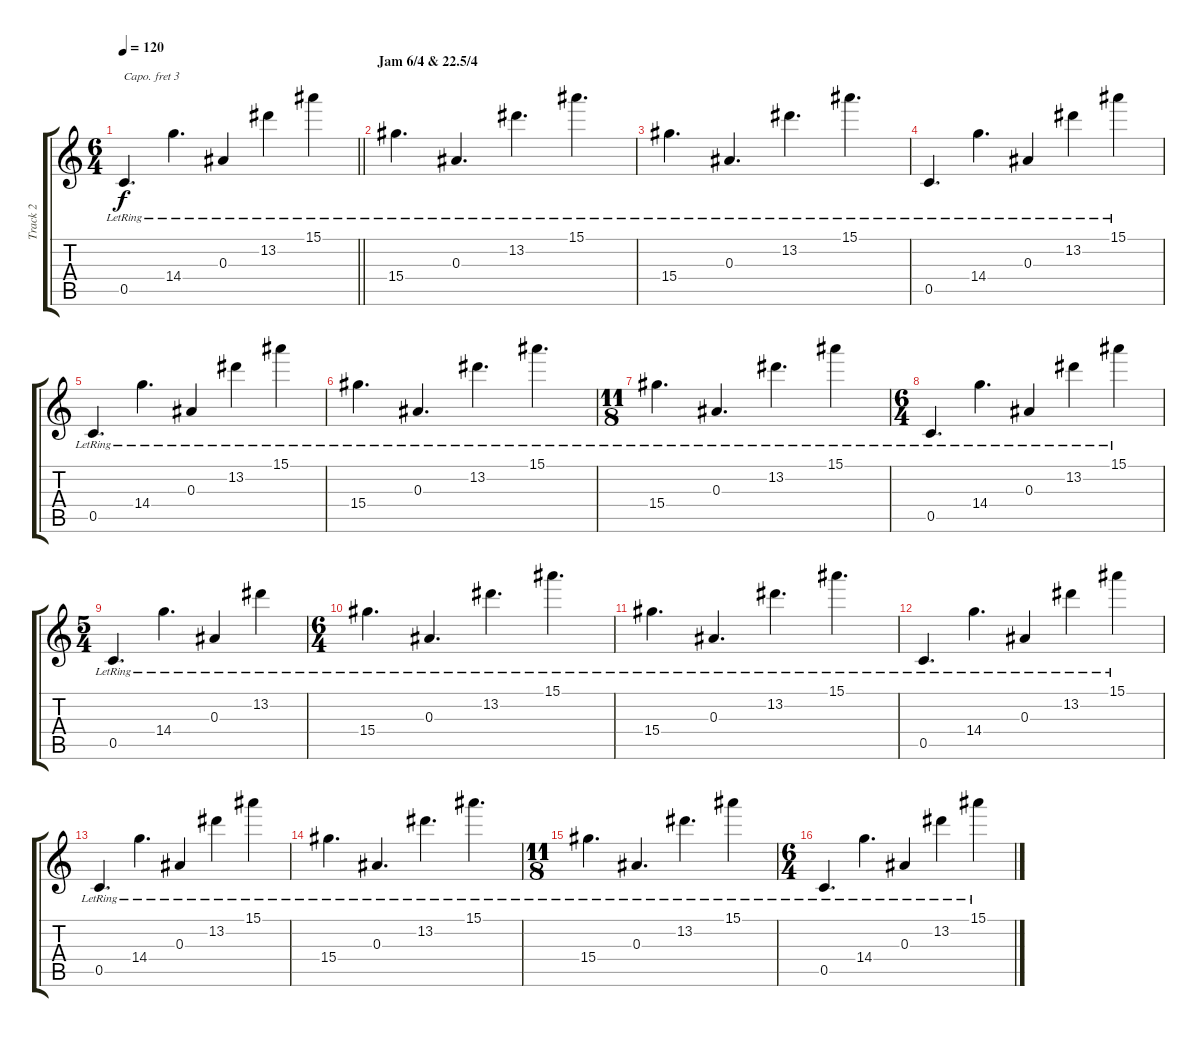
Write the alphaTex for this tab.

\track ("Track 2" "Track 2") {instrument electricguitarjazz}
\staff {score tabs}
\capo 3
\tuning (E4 B3 G3 D3 A2 E2) {hide}
\ts (6 4)
\tempo 120
\clef g2
\barLineRight lightlight
\ks c
0.5{lr}.4{d dy f} 14.4{lr}.4{d} 0.3{lr}.4 13.2{lr}.4 15.1{lr}.4 |
\section ("" "Jam 6/4 & 22.5/4")
15.4{lr}.4{d} 0.3{lr}.4{d} 13.2{lr}.4{d} 15.1{lr}.4{d} |
15.4{lr}.4{d} 0.3{lr}.4{d} 13.2{lr}.4{d} 15.1{lr}.4{d} |
0.5{lr}.4{d} 14.4{lr}.4{d} 0.3{lr}.4 13.2{lr}.4 15.1{lr}.4 |
0.5{lr}.4{d} 14.4{lr}.4{d} 0.3{lr}.4 13.2{lr}.4 15.1{lr}.4 |
15.4{lr}.4{d} 0.3{lr}.4{d} 13.2{lr}.4{d} 15.1{lr}.4{d} |
\ts (11 8)
15.4{lr}.4{d} 0.3{lr}.4{d} 13.2{lr}.4{d} 15.1{lr}.4 |
\ts (6 4)
0.5{lr}.4{d} 14.4{lr}.4{d} 0.3{lr}.4 13.2{lr}.4 15.1{lr}.4 |
\ts (5 4)
0.5{lr}.4{d} 14.4{lr}.4{d} 0.3{lr}.4 13.2{lr}.4 |
\ts (6 4)
15.4{lr}.4{d} 0.3{lr}.4{d} 13.2{lr}.4{d} 15.1{lr}.4{d} |
15.4{lr}.4{d} 0.3{lr}.4{d} 13.2{lr}.4{d} 15.1{lr}.4{d} |
0.5{lr}.4{d} 14.4{lr}.4{d} 0.3{lr}.4 13.2{lr}.4 15.1{lr}.4 |
0.5{lr}.4{d} 14.4{lr}.4{d} 0.3{lr}.4 13.2{lr}.4 15.1{lr}.4 |
15.4{lr}.4{d} 0.3{lr}.4{d} 13.2{lr}.4{d} 15.1{lr}.4{d} |
\ts (11 8)
15.4{lr}.4{d} 0.3{lr}.4{d} 13.2{lr}.4{d} 15.1{lr}.4 |
\ts (6 4)
0.5{lr}.4{d} 14.4{lr}.4{d} 0.3{lr}.4 13.2{lr}.4 15.1{lr}.4
